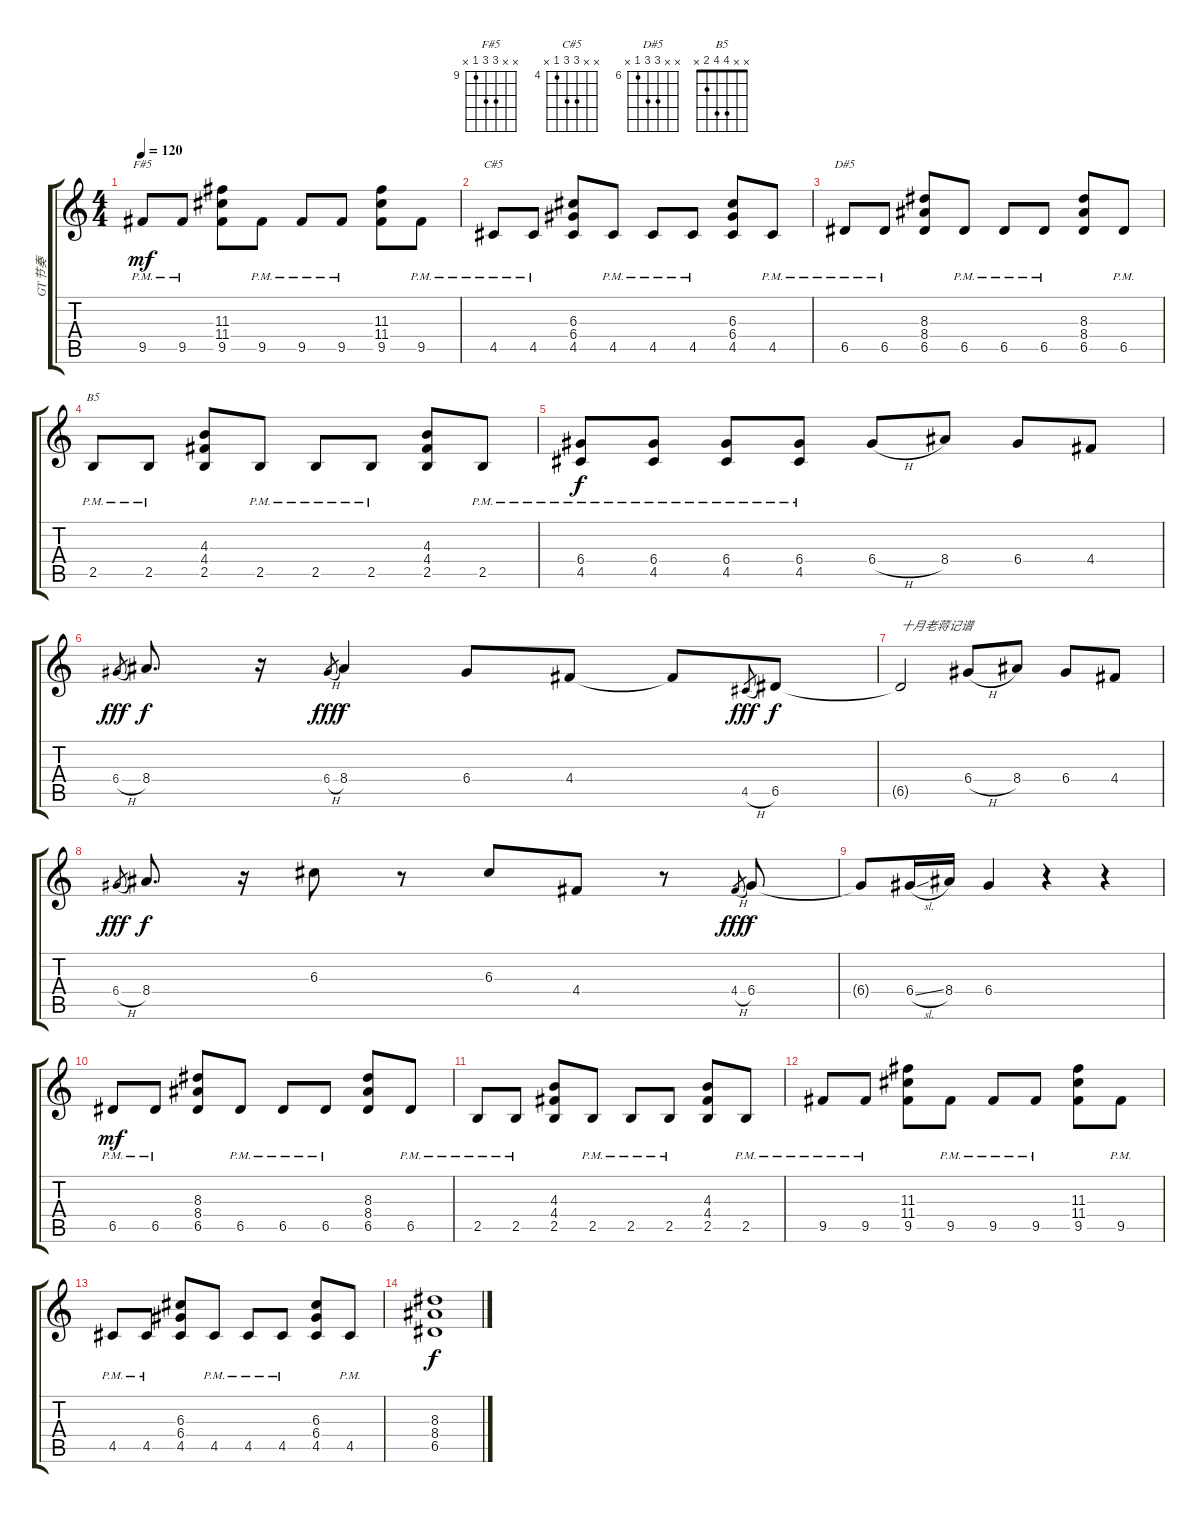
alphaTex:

\track ("GT节奏" "GT节奏") {instrument acousticguitarsteel}
\staff {score tabs}
\tuning (E4 B3 G3 D3 A2 E2) {hide}
\chord ("F#5" x x 11 11 9 x) {firstfret 9}
\chord ("C#5" x x 6 6 4 x) {firstfret 4}
\chord ("D#5" x x 8 8 6 x) {firstfret 6}
\chord ("B5" x x 4 4 2 x)
\ts (4 4)
\tempo 120
\clef g2
\ks c
9.5{pm}.8{ch "F#5" dy mf} 9.5{pm}.8 (11.3 11.4 9.5).8 9.5{pm}.8 9.5{pm}.8 9.5{pm}.8 (11.3 11.4 9.5).8 9.5{pm}.8 |
4.5{pm}.8{ch "C#5"} 4.5{pm}.8 (6.3 6.4 4.5).8 4.5{pm}.8 4.5{pm}.8 4.5{pm}.8 (6.3 6.4 4.5).8 4.5{pm}.8 |
6.5{pm}.8{ch "D#5" volume 12 instrument distortionguitar} 6.5{pm}.8 (8.3 8.4 6.5).8 6.5{pm}.8 6.5{pm}.8 6.5{pm}.8 (8.3 8.4 6.5).8 6.5{pm}.8 |
2.5{pm}.8{ch "B5"} 2.5{pm}.8 (4.3 4.4 2.5).8 2.5{pm}.8 2.5{pm}.8 2.5{pm}.8 (4.3 4.4 2.5).8 2.5{pm}.8 |
(6.4{pm} 4.5{pm}).8{dy f} (6.4{pm} 4.5{pm}).8 (6.4{pm} 4.5{pm}).8 (6.4{pm} 4.5{pm}).8 6.4{h}.8{instrument overdrivenguitar} 8.4.8 6.4.8 4.4.8 |
6.4{h}.8{gr dy fff} 8.4.8{d dy f} r.16 6.4{h}.8{gr dy fff} 8.4.4{dy f} 6.4.8 4.4.8 4.4{t}.8 4.5{h}.8{gr dy fff} 6.5.8{dy f} |
6.5{t}.2{txt "十月老蒋记谱"} 6.4{h}.8 8.4.8 6.4.8 4.4.8 |
6.4{h}.8{gr dy fff} 8.4.8{d dy f} r.16 6.3.8 r.8 6.3.8 4.4.8 r.8 4.4{h}.8{gr dy fff} 6.4.8{dy f} |
6.4{t}.8 6.4{sl}.16 8.4.16 6.4.4 r.4 r.4 |
6.5{pm}.8{dy mf volume 12 instrument distortionguitar} 6.5{pm}.8 (8.3 8.4 6.5).8 6.5{pm}.8 6.5{pm}.8 6.5{pm}.8 (8.3 8.4 6.5).8 6.5{pm}.8 |
2.5{pm}.8 2.5{pm}.8 (4.3 4.4 2.5).8 2.5{pm}.8 2.5{pm}.8 2.5{pm}.8 (4.3 4.4 2.5).8 2.5{pm}.8 |
9.5{pm}.8 9.5{pm}.8 (11.3 11.4 9.5).8 9.5{pm}.8 9.5{pm}.8 9.5{pm}.8 (11.3 11.4 9.5).8 9.5{pm}.8 |
4.5{pm}.8 4.5{pm}.8 (6.3 6.4 4.5).8 4.5{pm}.8 4.5{pm}.8 4.5{pm}.8 (6.3 6.4 4.5).8 4.5{pm}.8 |
(8.3 8.4 6.5).1{dy f}
